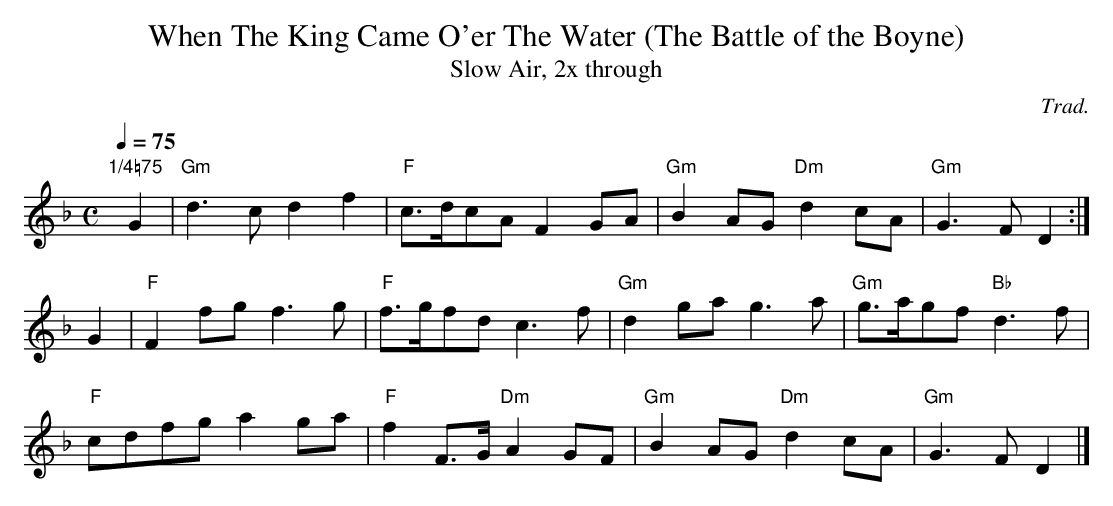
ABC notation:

X:1
T:When The King Came O'er The Water (The Battle of the Boyne)
T:Slow Air, 2x through
C:Trad.
M:C
Q:1/4=75
K:Gdor
"1/4=75"yG2|"Gm"d3cd2f2|"F"c>dcA F2 GA|"Gm"B2AG "Dm"d2cA|"Gm"G3FD2:|
G2|"F"F2 fg f3g|"F"f>gfd c3f|"Gm"d2gag3a|"Gm"g>agf "Bb"d3f|
"F"cdfg a2ga|"F"f2F>G "Dm"A2GF|"Gm"B2AG"Dm"d2cA|"Gm"G3FD2|]
